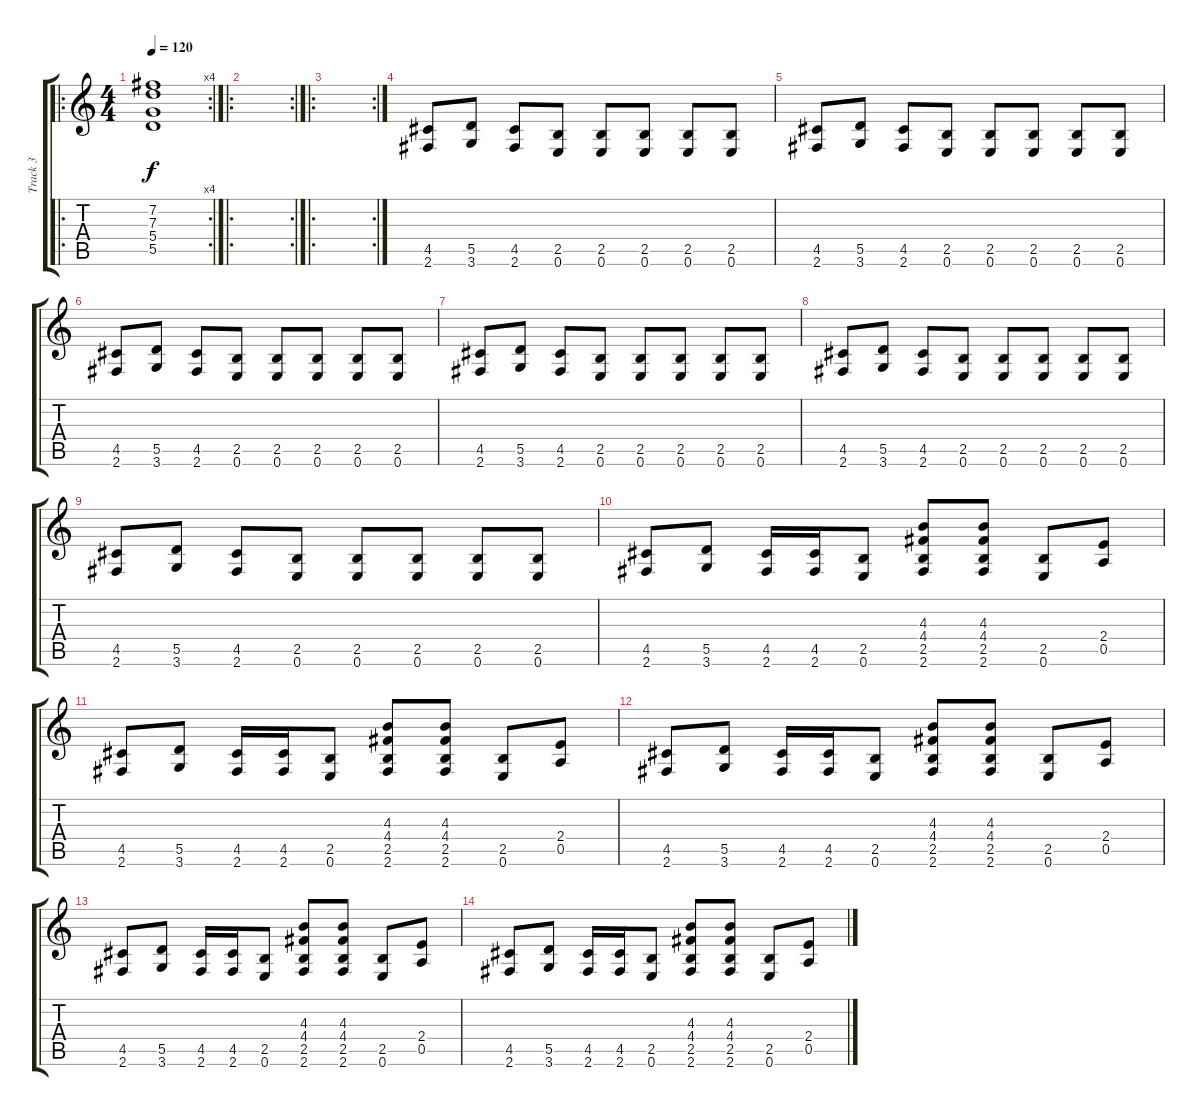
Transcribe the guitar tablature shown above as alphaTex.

\track ("Track 3" "Track 3") {instrument distortionguitar}
\staff {score tabs}
\tuning (E4 B3 G3 D3 A2 E2) {hide}
\ro
\rc 4
\ts (4 4)
\tempo 120
\clef g2
\ks c
(7.2{t} 7.3{t} 5.4{t} 5.5{t}).1{dy f} |
\ro
\rc 2
|
\ro
\rc 2
|
(4.5 2.6).8 (5.5 3.6).8 (4.5 2.6).8 (2.5 0.6).8 (2.5 0.6).8 (2.5 0.6).8 (2.5 0.6).8 (2.5 0.6).8 |
(4.5 2.6).8 (5.5 3.6).8 (4.5 2.6).8 (2.5 0.6).8 (2.5 0.6).8 (2.5 0.6).8 (2.5 0.6).8 (2.5 0.6).8 |
(4.5 2.6).8 (5.5 3.6).8 (4.5 2.6).8 (2.5 0.6).8 (2.5 0.6).8 (2.5 0.6).8 (2.5 0.6).8 (2.5 0.6).8 |
(4.5 2.6).8 (5.5 3.6).8 (4.5 2.6).8 (2.5 0.6).8 (2.5 0.6).8 (2.5 0.6).8 (2.5 0.6).8 (2.5 0.6).8 |
(4.5 2.6).8 (5.5 3.6).8 (4.5 2.6).8 (2.5 0.6).8 (2.5 0.6).8 (2.5 0.6).8 (2.5 0.6).8 (2.5 0.6).8 |
(4.5 2.6).8 (5.5 3.6).8 (4.5 2.6).8 (2.5 0.6).8 (2.5 0.6).8 (2.5 0.6).8 (2.5 0.6).8 (2.5 0.6).8 |
(4.5 2.6).8 (5.5 3.6).8 (4.5 2.6).16 (4.5 2.6).16 (2.5 0.6).8 (4.3 4.4 2.5 2.6).8 (4.3 4.4 2.5 2.6).8 (2.5 0.6).8 (2.4 0.5).8 |
(4.5 2.6).8 (5.5 3.6).8 (4.5 2.6).16 (4.5 2.6).16 (2.5 0.6).8 (4.3 4.4 2.5 2.6).8 (4.3 4.4 2.5 2.6).8 (2.5 0.6).8 (2.4 0.5).8 |
(4.5 2.6).8 (5.5 3.6).8 (4.5 2.6).16 (4.5 2.6).16 (2.5 0.6).8 (4.3 4.4 2.5 2.6).8 (4.3 4.4 2.5 2.6).8 (2.5 0.6).8 (2.4 0.5).8 |
(4.5 2.6).8 (5.5 3.6).8 (4.5 2.6).16 (4.5 2.6).16 (2.5 0.6).8 (4.3 4.4 2.5 2.6).8 (4.3 4.4 2.5 2.6).8 (2.5 0.6).8 (2.4 0.5).8 |
(4.5 2.6).8 (5.5 3.6).8 (4.5 2.6).16 (4.5 2.6).16 (2.5 0.6).8 (4.3 4.4 2.5 2.6).8 (4.3 4.4 2.5 2.6).8 (2.5 0.6).8 (2.4 0.5).8
